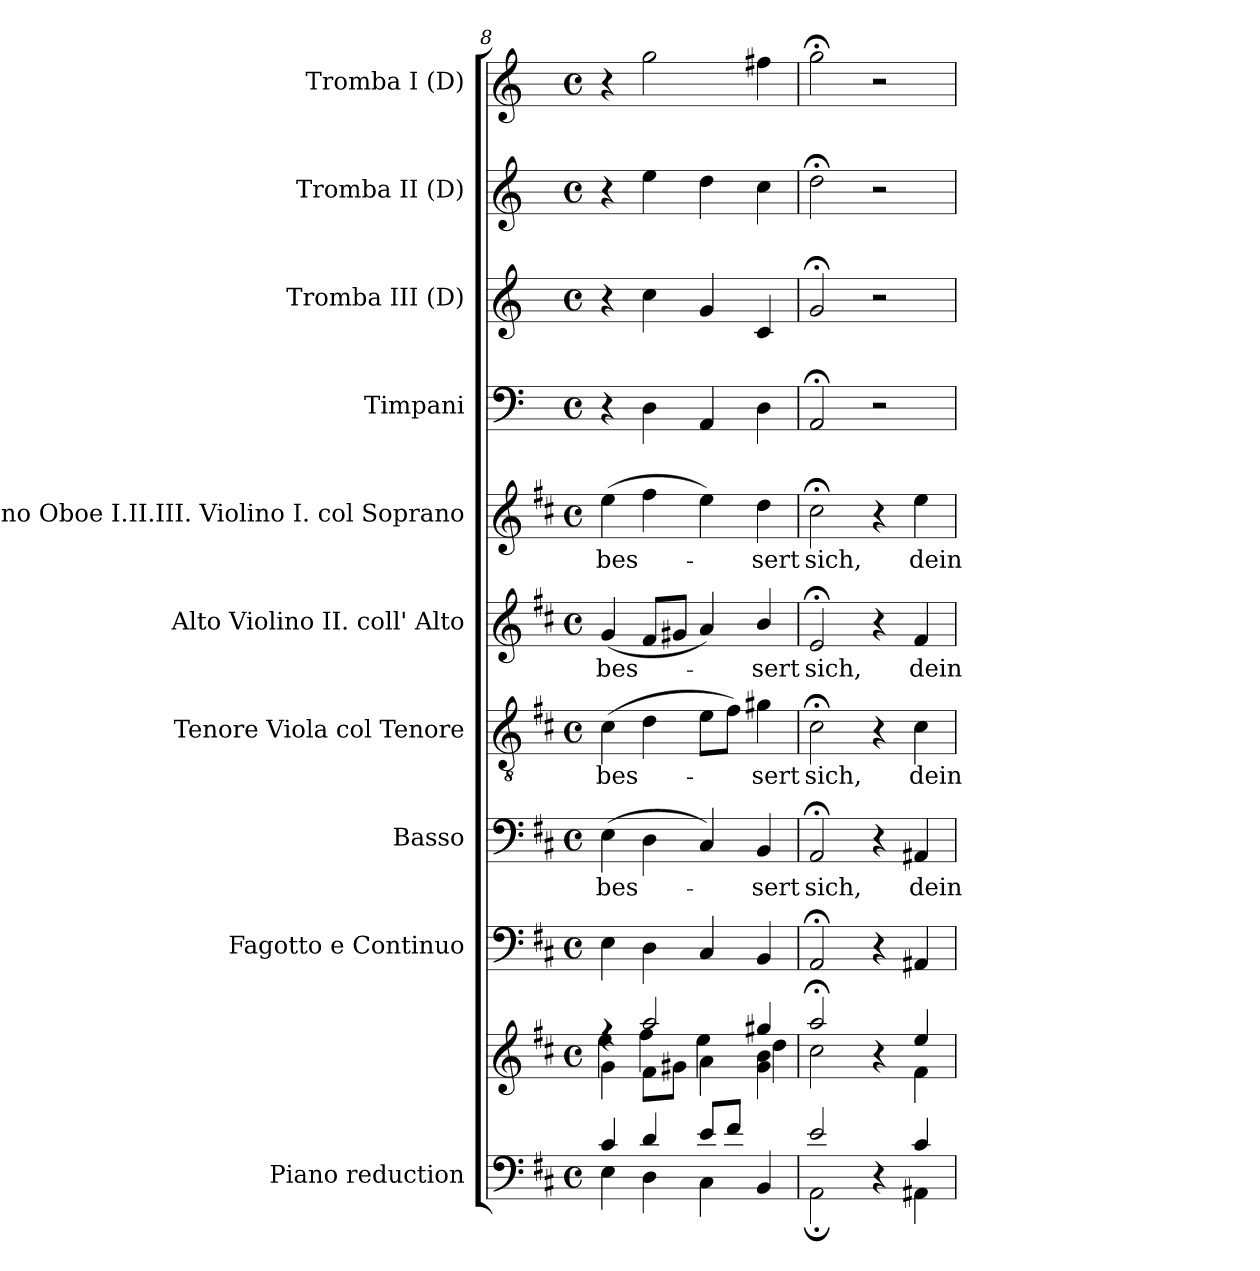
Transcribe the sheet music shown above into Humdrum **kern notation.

**kern	**kern	**kern	**kern	**text	**kern	**text	**kern	**text	**kern	**text	**kern	**kern	**kern	**kern
*part10	*part10	*part9	*part8	*part8	*part7	*part7	*part6	*part6	*part5	*part5	*part4	*part3	*part2	*part1
*staff11	*staff10	*staff9	*staff8	*staff8	*staff7	*staff7	*staff6	*staff6	*staff5	*staff5	*staff4	*staff3	*staff2	*staff1
*I"Piano reduction	*	*I"Fagotto e Continuo	*I"Basso	*	*I"Tenore Viola col Tenore	*	*I"Alto Violino II. coll' Alto	*	*I"Soprano Oboe I.II.III. Violino I. col Soprano	*	*I"Timpani	*I"Tromba III (D)	*I"Tromba II (D)	*I"Tromba I (D)
*I'Pno	*	*	*	*	*	*	*	*	*	*	*I'Timp	*	*	*
*clefF4	*clefG2	*clefF4	*clefF4	*	*clefGv2	*	*clefG2	*	*clefG2	*	*clefF4	*clefG2	*clefG2	*clefG2
*	*	*	*	*	*	*	*	*	*	*	*	*ITrd-1c-2	*ITrd-1c-2	*ITrd-1c-2
*k[f#c#]	*k[f#c#]	*k[f#c#]	*k[f#c#]	*	*k[f#c#]	*	*k[f#c#]	*	*k[f#c#]	*	*k[]	*k[f#c#]	*k[f#c#]	*k[f#c#]
*M4/4	*M4/4	*M4/4	*M4/4	*	*M4/4	*	*M4/4	*	*M4/4	*	*M4/4	*M4/4	*M4/4	*M4/4
*met(c)	*met(c)	*met(c)	*met(c)	*	*met(c)	*	*met(c)	*	*met(c)	*	*met(c)	*met(c)	*met(c)	*met(c)
=8	=8	=8	=8	=8	=8	=8	=8	=8	=8	=8	=8	=8	=8	=8
*^	*^	*	*	*	*	*	*	*	*	*	*	*	*	*
*	*	*	*^	*	*	*	*	*	*	*	*	*	*	*	*	*
!	!	!	!	!	!	!	!LO:LY:b	!	!LO:LY:b	!	!LO:LY:b	!	!LO:LY:b	!	!	!	!
4c#/	4E\	4rff	4g\	4ee\	4E\	(>4E\	bes-	(>4c#\	bes-	(<4g/	bes-	(>4ee\	bes-	4r	4r	4r	4r
4d/	4D\	2aa/	8f#\L	4ff#\	4D\	4D\	.	4d\	.	8f#/L	.	4ff#\	.	4D\	4dd\	4ff#\	2aa\
.	.	.	8g#X\J	.	.	.	.	.	.	8g#X/J	.	.	.	.	.	.	.
8e/L	4C#\	.	4a\	4ee\	4C#/	4C#/)	.	8e\L	.	4a/)	.	4ee\)	.	4AA/	4a/	4ee\	.
8f#/J	.	.	.	.	.	.	.	8f#\J)	.	.	.	.	.	.	.	.	.
!	!	!	!	!	!	!	!LO:LY:b	!	!LO:LY:b	!	!LO:LY:b	!	!LO:LY:b	!	!	!	!
4BB/	4ryy	4gg#X/	4g#\ 4b\	4dd\	4BB/	4BB/	-sert	4g#X\	sert	4b/	-sert	4dd\	-sert	4D\	4d/	4dd\	4gg#X\
=9	=9	=9	=9	=9	=9	=9	=9	=9	=9	=9	=9	=9	=9	=9	=9	=9	=9
!	!	!	!	!	!	!	!LO:LY:b	!	!LO:LY:b	!	!LO:LY:b	!	!LO:LY:b	!	!	!	!
*	*	*	*v	*v	*	*	*	*	*	*	*	*	*	*	*	*	*
2e/	2AA;\	2aa;</	2cc#\	2AA;</	2AA;</	sich,	2c#;<\	sich,	2e;</	sich,	2cc#;<\	sich,	2AA;</	2a;</	2ee;<\	2aa;<\
4r	4ryy	4r	4ryy	4r	4r	.	4r	.	4r	.	4r	.	2r	2r	2r	2r
!	!	!	!	!	!	!LO:LY:b	!	!LO:LY:b	!	!LO:LY:b	!	!LO:LY:b	!	!	!	!
4c#/	4AA#X\	4ee/	4f#\	4AA#X/	4AA#X/	dein	4c#\	dein	4f#/	dein	4ee\	dein	.	.	.	.
*v	*v	*	*	*	*	*	*	*	*	*	*	*	*	*	*	*
*	*v	*v	*	*	*	*	*	*	*	*	*	*	*	*	*
=	=	=	=	=	=	=	=	=	=	=	=	=	=	=
*-	*-	*-	*-	*-	*-	*-	*-	*-	*-	*-	*-	*-	*-	*-
